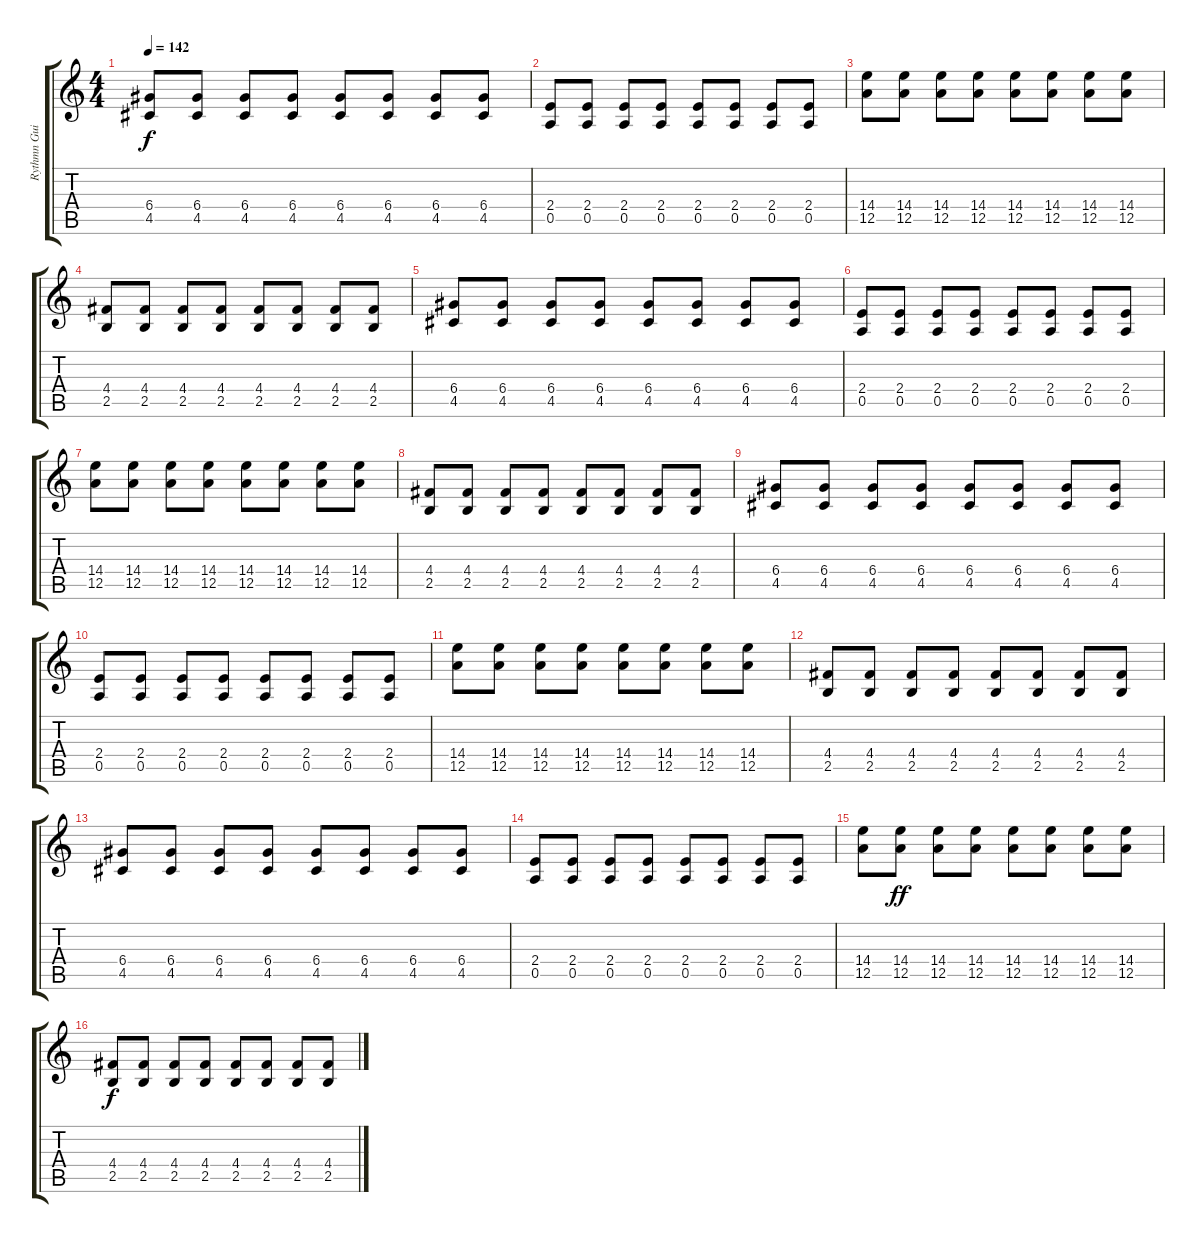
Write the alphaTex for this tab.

\track ("Rythmn Guitar" "Rythmn Gui") {instrument overdrivenguitar}
\staff {score tabs}
\tuning (E4 B3 G3 D3 A2 D2) {hide}
\ts (4 4)
\tempo 142
\clef g2
\ks c
(6.4 4.5).8{dy f} (6.4 4.5).8 (6.4 4.5).8 (6.4 4.5).8 (6.4 4.5).8 (6.4 4.5).8 (6.4 4.5).8 (6.4 4.5).8 |
(2.4 0.5).8 (2.4 0.5).8 (2.4 0.5).8 (2.4 0.5).8 (2.4 0.5).8 (2.4 0.5).8 (2.4 0.5).8 (2.4 0.5).8 |
(14.4 12.5).8 (14.4 12.5).8 (14.4 12.5).8 (14.4 12.5).8 (14.4 12.5).8 (14.4 12.5).8 (14.4 12.5).8 (14.4 12.5).8 |
(4.4 2.5).8 (4.4 2.5).8 (4.4 2.5).8 (4.4 2.5).8 (4.4 2.5).8 (4.4 2.5).8 (4.4 2.5).8 (4.4 2.5).8 |
(6.4 4.5).8 (6.4 4.5).8 (6.4 4.5).8 (6.4 4.5).8 (6.4 4.5).8 (6.4 4.5).8 (6.4 4.5).8 (6.4 4.5).8 |
(2.4 0.5).8 (2.4 0.5).8 (2.4 0.5).8 (2.4 0.5).8 (2.4 0.5).8 (2.4 0.5).8 (2.4 0.5).8 (2.4 0.5).8 |
(14.4 12.5).8 (14.4 12.5).8 (14.4 12.5).8 (14.4 12.5).8 (14.4 12.5).8 (14.4 12.5).8 (14.4 12.5).8 (14.4 12.5).8 |
(4.4 2.5).8 (4.4 2.5).8 (4.4 2.5).8 (4.4 2.5).8 (4.4 2.5).8 (4.4 2.5).8 (4.4 2.5).8 (4.4 2.5).8 |
(6.4 4.5).8 (6.4 4.5).8 (6.4 4.5).8 (6.4 4.5).8 (6.4 4.5).8 (6.4 4.5).8 (6.4 4.5).8 (6.4 4.5).8 |
(2.4 0.5).8 (2.4 0.5).8 (2.4 0.5).8 (2.4 0.5).8 (2.4 0.5).8 (2.4 0.5).8 (2.4 0.5).8 (2.4 0.5).8 |
(14.4 12.5).8 (14.4 12.5).8 (14.4 12.5).8 (14.4 12.5).8 (14.4 12.5).8 (14.4 12.5).8 (14.4 12.5).8 (14.4 12.5).8 |
(4.4 2.5).8 (4.4 2.5).8 (4.4 2.5).8 (4.4 2.5).8 (4.4 2.5).8 (4.4 2.5).8 (4.4 2.5).8 (4.4 2.5).8 |
(6.4 4.5).8 (6.4 4.5).8 (6.4 4.5).8 (6.4 4.5).8 (6.4 4.5).8 (6.4 4.5).8 (6.4 4.5).8 (6.4 4.5).8 |
(2.4 0.5).8 (2.4 0.5).8 (2.4 0.5).8 (2.4 0.5).8 (2.4 0.5).8 (2.4 0.5).8 (2.4 0.5).8 (2.4 0.5).8 |
(14.4 12.5).8 (14.4 12.5).8{dy ff} (14.4 12.5).8 (14.4 12.5).8 (14.4 12.5).8 (14.4 12.5).8 (14.4 12.5).8 (14.4 12.5).8 |
(4.4 2.5).8{dy f} (4.4 2.5).8 (4.4 2.5).8 (4.4 2.5).8 (4.4 2.5).8 (4.4 2.5).8 (4.4 2.5).8 (4.4 2.5).8
